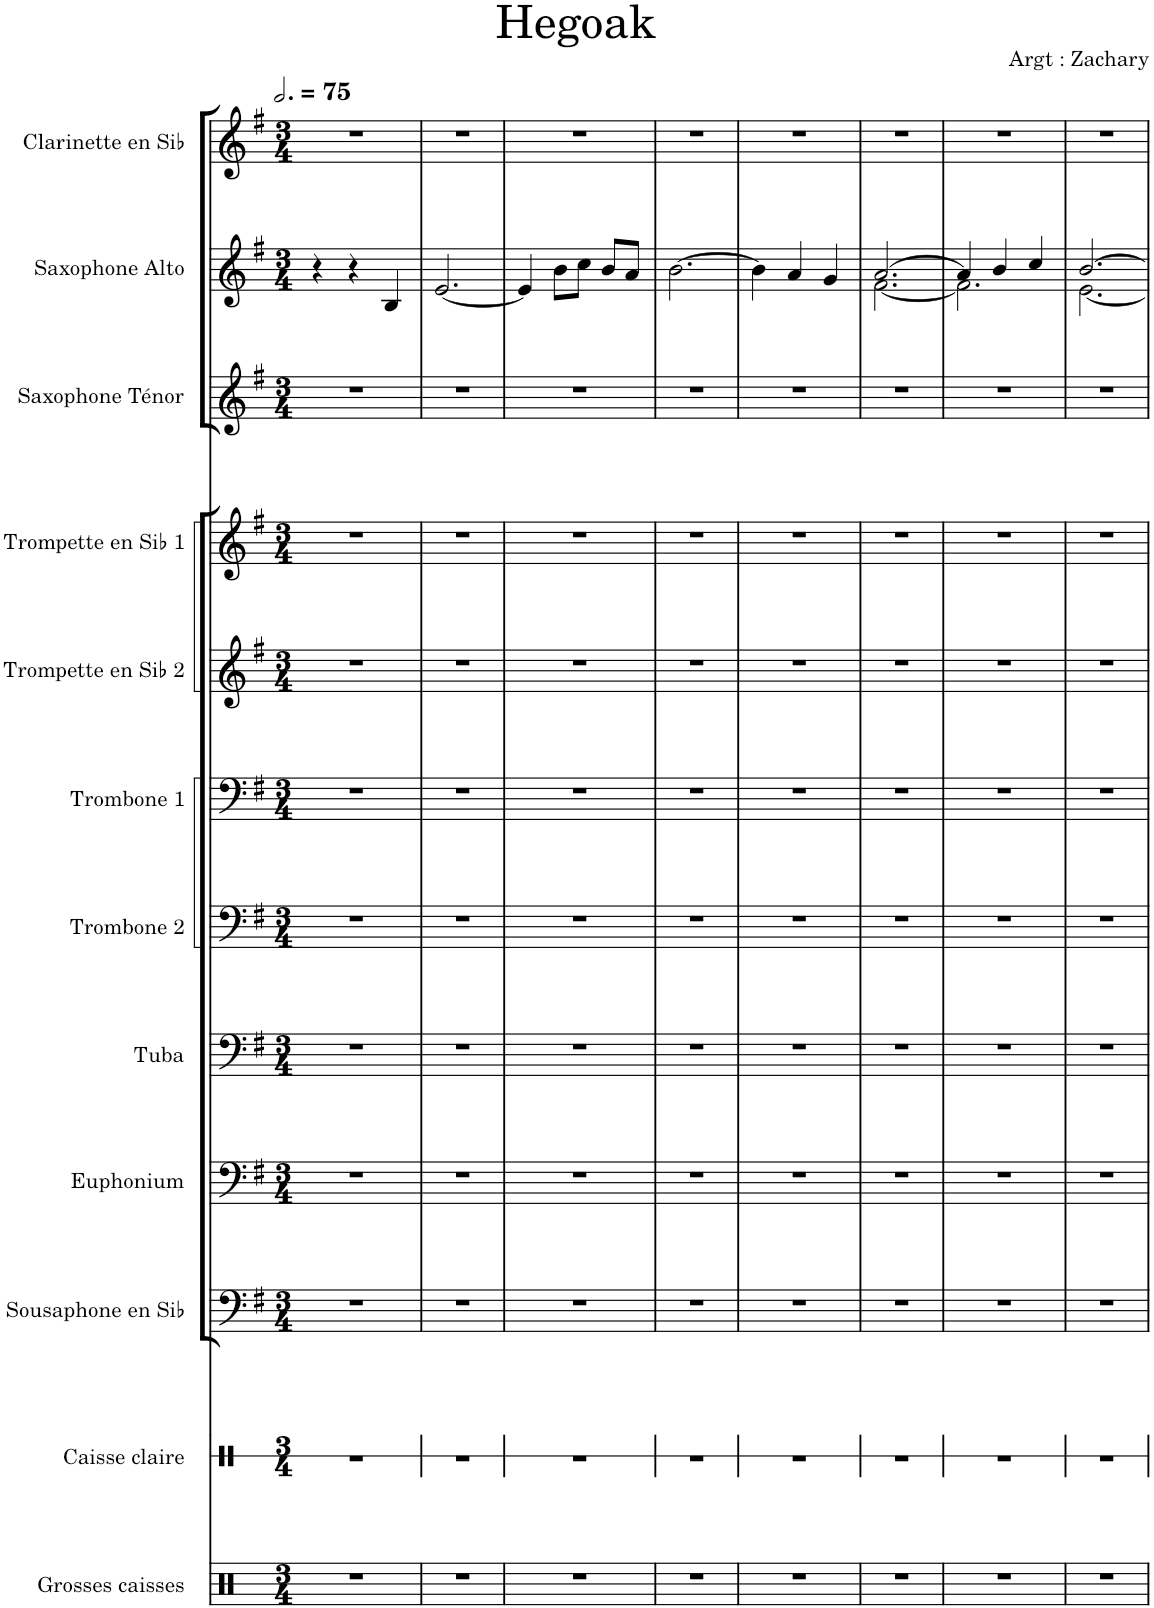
**kern	**kern	**kern	**kern	**kern	**kern	**kern	**kern	**kern	**kern	**kern	**kern
*part12	*part11	*part10	*part9	*part8	*part7	*part6	*part5	*part4	*part3	*part2	*part1
*staff12	*staff11	*staff10	*staff9	*staff8	*staff7	*staff6	*staff5	*staff4	*staff3	*staff2	*staff1
*I"Grosses caisses	*I"Caisse claire	*I"Sousaphone en Sib	*I"Euphonium	*I"Tuba	*I"Trombone 2	*I"Trombone 1	*I"Trompette en Sib 2	*I"Trompette en Sib 1	*I"Saxophone Ténor	*I"Saxophone Alto	*I"Clarinette en Sib
*I'Gr. Cai.	*I'CC	*I'Sphn. en Sib	*I'Euph.	*I'Tba.	*I'Tbn. 2	*I'Tbn. 1	*I'Tromp. en Sib 2	*I'Tromp. en Sib 1	*I'Sax. T.	*I'Sax. A.	*I'Clar. en Sib
*	*stria1	*	*	*	*	*	*	*	*	*	*
*clefX	*clefX	*clefF4	*clefF4	*clefF4	*clefF4	*clefF4	*clefG2	*clefG2	*clefG2	*clefG2	*clefG2
*	*	*Trd7c12	*	*	*	*	*Trd1c2	*Trd1c2	*Trd7c12	*Trd5c9	*Trd1c2
*k[]	*k[]	*k[f#]	*k[f#]	*k[f#]	*k[f#]	*k[f#]	*k[f#]	*k[f#]	*k[f#]	*k[f#]	*k[f#]
*M3/4	*M3/4	*M3/4	*M3/4	*M3/4	*M3/4	*M3/4	*M3/4	*M3/4	*M3/4	*M3/4	*M3/4
*MM225	*MM225	*MM225	*MM225	*MM225	*MM225	*MM225	*MM225	*MM225	*MM225	*MM225	*MM225
=1	=1	=1	=1	=1	=1	=1	=1	=1	=1	=1	=1
2.r	2.r	2.r	2.r	2.r	2.r	2.r	2.r	2.r	2.r	4r	2.r
.	.	.	.	.	.	.	.	.	.	4r	.
.	.	.	.	.	.	.	.	.	.	4B/	.
=2	=2	=2	=2	=2	=2	=2	=2	=2	=2	=2	=2
2.r	2.r	2.r	2.r	2.r	2.r	2.r	2.r	2.r	2.r	[2.e/	2.r
=3	=3	=3	=3	=3	=3	=3	=3	=3	=3	=3	=3
2.r	2.r	2.r	2.r	2.r	2.r	2.r	2.r	2.r	2.r	4e/]	2.r
.	.	.	.	.	.	.	.	.	.	8b\L	.
.	.	.	.	.	.	.	.	.	.	8cc\J	.
.	.	.	.	.	.	.	.	.	.	8b/L	.
.	.	.	.	.	.	.	.	.	.	8a/J	.
=4	=4	=4	=4	=4	=4	=4	=4	=4	=4	=4	=4
2.r	2.r	2.r	2.r	2.r	2.r	2.r	2.r	2.r	2.r	[2.b\	2.r
=5	=5	=5	=5	=5	=5	=5	=5	=5	=5	=5	=5
2.r	2.r	2.r	2.r	2.r	2.r	2.r	2.r	2.r	2.r	4b\]	2.r
.	.	.	.	.	.	.	.	.	.	4a/	.
.	.	.	.	.	.	.	.	.	.	4g/	.
=6	=6	=6	=6	=6	=6	=6	=6	=6	=6	=6	=6
*	*	*	*	*	*	*	*	*	*	*^	*
2.r	2.r	2.r	2.r	2.r	2.r	2.r	2.r	2.r	2.r	[2.a/	[2.f#\	2.r
=7	=7	=7	=7	=7	=7	=7	=7	=7	=7	=7	=7	=7
2.r	2.r	2.r	2.r	2.r	2.r	2.r	2.r	2.r	2.r	4a/]	2.f#\]	2.r
.	.	.	.	.	.	.	.	.	.	4b/	.	.
.	.	.	.	.	.	.	.	.	.	4cc/	.	.
=8	=8	=8	=8	=8	=8	=8	=8	=8	=8	=8	=8	=8
2.r	2.r	2.r	2.r	2.r	2.r	2.r	2.r	2.r	2.r	[2.b/	[2.e\	2.r
*	*	*	*	*	*	*	*	*	*	*v	*v	*
=	=	=	=	=	=	=	=	=	=	=	=
*-	*-	*-	*-	*-	*-	*-	*-	*-	*-	*-	*-
